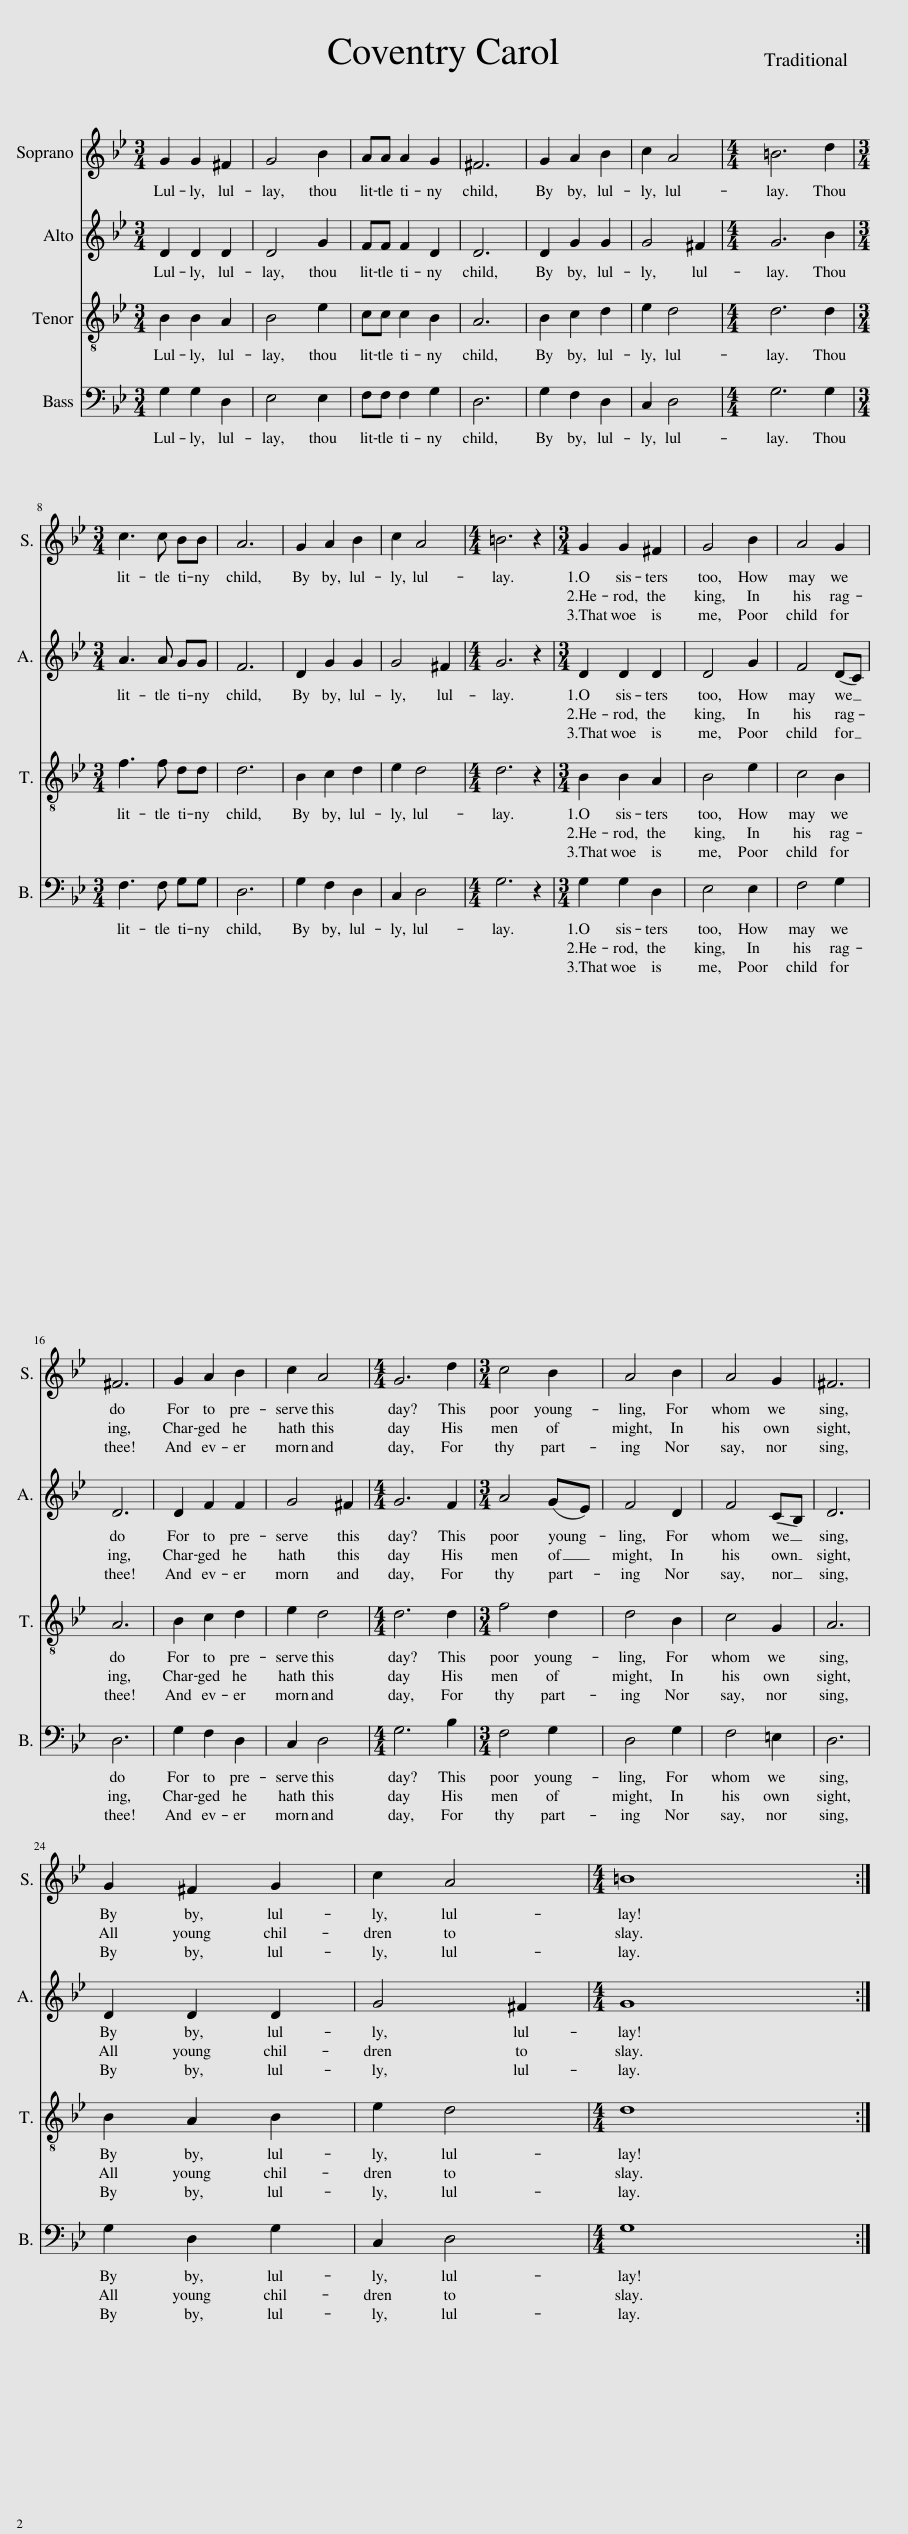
X:1
%%score 1 2 3 4
L:1/8
M:3/4
I:linebreak $
K:Bb
V:1 treble
V:2 treble
V:3 treble-8
V:4 bass
V:1
 G2 G2 ^F2 | G4 B2 | AA A2 G2 | ^F6 | G2 A2 B2 | %5
 c2 A4 |[M:4/4] x4 =B6 d2 |$[M:3/4] c3 c BB | A6 | G2 A2 B2 | %10
 c2 A4 |[M:4/4] =B6 z2 |[M:3/4] G2 G2 ^F2 | G4 B2 | A4 G2 |$ %15
 ^F6 | G2 A2 B2 | c2 A4 |[M:4/4] G6 d2 |[M:3/4] c4 B2 | %20
 A4 B2 | A4 G2 | ^F6 |$ G2 ^F2 G2 | c2 A4 | %25
[M:4/4] =B8 :| %26
V:2
 D2 D2 D2 | D4 G2 | FF F2 D2 | D6 | D2 G2 G2 | %5
 G4 ^F2 |[M:4/4] x4 G6 B2 |$[M:3/4] A3 A GG | F6 | D2 G2 G2 | %10
 G4 ^F2 |[M:4/4] G6 z2 |[M:3/4] D2 D2 D2 | D4 G2 | F4 (DC) |$ %15
 D6 | D2 F2 F2 | G4 ^F2 |[M:4/4] G6 F2 |[M:3/4] A4 (GE) | %20
 F4 D2 | F4 (CB,) | D6 |$ D2 D2 D2 | G4 ^F2 | %25
[M:4/4] G8 :| %26
V:3
 B2 B2 A2 | B4 e2 | cc c2 B2 | A6 | B2 c2 d2 | %5
 e2 d4 |[M:4/4] x4 d6 d2 |$[M:3/4] f3 f dd | d6 | B2 c2 d2 | %10
 e2 d4 |[M:4/4] d6 z2 |[M:3/4] B2 B2 A2 | B4 e2 | c4 B2 |$ %15
 A6 | B2 c2 d2 | e2 d4 |[M:4/4] d6 d2 |[M:3/4] f4 d2 | %20
 d4 B2 | c4 G2 | A6 |$ B2 A2 B2 | e2 d4 | %25
[M:4/4] d8 :| %26
V:4
 G,2 G,2 D,2 | E,4 E,2 | F,F, F,2 G,2 | D,6 | G,2 F,2 D,2 | %5
 C,2 D,4 |[M:4/4] x4 G,6 G,2 |$[M:3/4] F,3 F, G,G, | D,6 | G,2 F,2 D,2 | %10
 C,2 D,4 |[M:4/4] G,6 z2 |[M:3/4] G,2 G,2 D,2 | E,4 E,2 | F,4 G,2 |$ %15
 D,6 | G,2 F,2 D,2 | C,2 D,4 |[M:4/4] G,6 B,2 |[M:3/4] F,4 G,2 | %20
 D,4 G,2 | F,4 =E,2 | D,6 |$ G,2 D,2 G,2 | C,2 D,4 | %25
[M:4/4] G,8 :| %26
